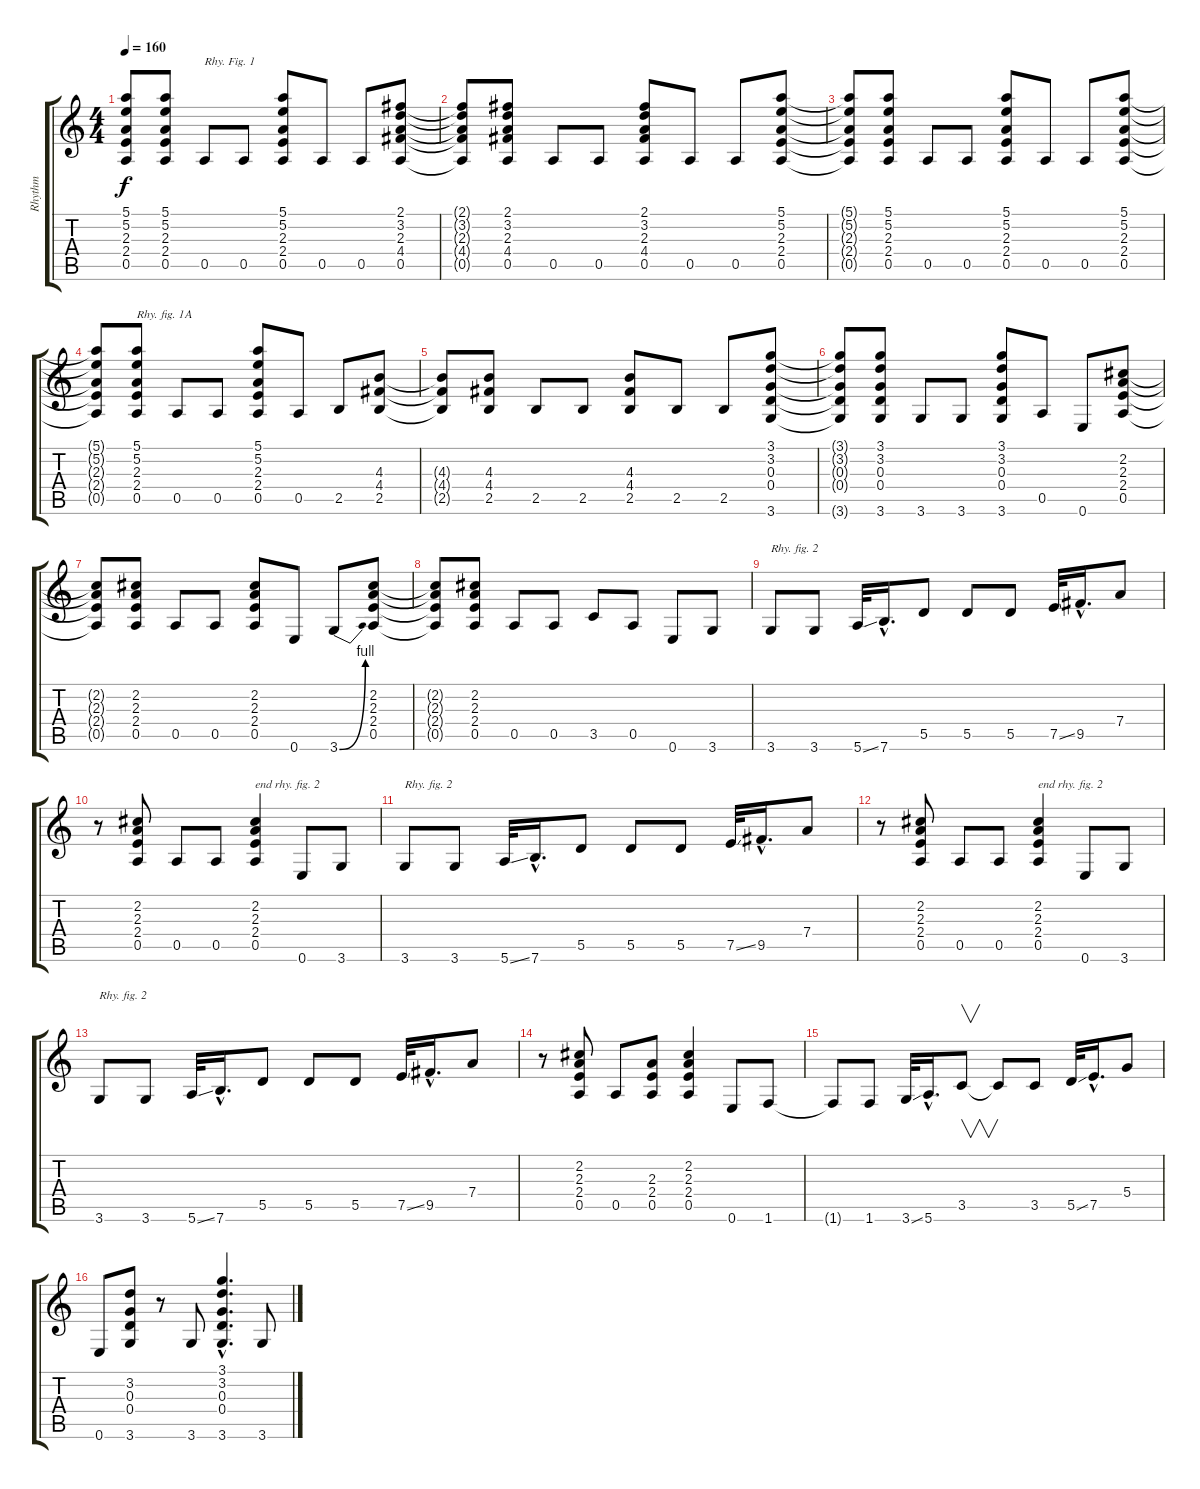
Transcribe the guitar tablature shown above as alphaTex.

\track ("Rhythm" "Rhythm") {instrument overdrivenguitar}
\staff {score tabs}
\tuning (E4 B3 G3 D3 A2 E2) {hide}
\ts (4 4)
\tempo 160
\clef g2
\ks c
(5.1{t} 5.2{t} 2.3{t} 2.4{t} 0.5{t}).8{dy f} (5.1 5.2 2.3 2.4 0.5).8 0.5.8{txt "Rhy. Fig. 1"} 0.5.8 (5.1 5.2 2.3 2.4 0.5).8 0.5.8 0.5.8 (2.1 3.2 2.3 4.4 0.5).8 |
(2.1{t} 3.2{t} 2.3{t} 4.4{t} 0.5{t}).8 (2.1 3.2 2.3 4.4 0.5).8 0.5.8 0.5.8 (2.1 3.2 2.3 4.4 0.5).8 0.5.8 0.5.8 (5.1 5.2 2.3 2.4 0.5).8 |
(5.1{t} 5.2{t} 2.3{t} 2.4{t} 0.5{t}).8 (5.1 5.2 2.3 2.4 0.5).8 0.5.8 0.5.8 (5.1 5.2 2.3 2.4 0.5).8 0.5.8 0.5.8 (5.1 5.2 2.3 2.4 0.5).8 |
(5.1{t} 5.2{t} 2.3{t} 2.4{t} 0.5{t}).8 (5.1 5.2 2.3 2.4 0.5).8{txt "Rhy. fig. 1A"} 0.5.8 0.5.8 (5.1 5.2 2.3 2.4 0.5).8 0.5.8 2.5.8 (4.3 4.4 2.5).8 |
(4.3{t} 4.4{t} 2.5{t}).8 (4.3 4.4 2.5).8 2.5.8 2.5.8 (4.3 4.4 2.5).8 2.5.8 2.5.8 (3.1 3.2 0.3 0.4 3.6).8 |
(3.1{t} 3.2{t} 0.3{t} 0.4{t} 3.6{t}).8 (3.1 3.2 0.3 0.4 3.6).8 3.6.8 3.6.8 (3.1 3.2 0.3 0.4 3.6).8 0.5.8 0.6.8 (2.2 2.3 2.4 0.5).8 |
(2.2{t} 2.3{t} 2.4{t} 0.5{t}).8 (2.2 2.3 2.4 0.5).8 0.5.8 0.5.8 (2.2 2.3 2.4 0.5).8 0.6.8 3.6{be (bend 0 0 60 4)}.8 (2.2 2.3 2.4 0.5).8 |
(2.2{t} 2.3{t} 2.4{t} 0.5{t}).8 (2.2 2.3 2.4 0.5).8 0.5.8 0.5.8 3.5.8 0.5.8 0.6.8 3.6.8 |
3.6.8{txt "Rhy. fig. 2"} 3.6.8 5.6{ss}.32 7.6{hac}.16{d} 5.5.8 5.5.8 5.5.8 7.5{ss}.32 9.5{hac}.16{d} 7.4.8 |
r.8 (2.2 2.3 2.4 0.5).8 0.5.8 0.5.8 (2.2 2.3 2.4 0.5).4{txt "end rhy. fig. 2"} 0.6.8 3.6.8 |
3.6.8{txt "Rhy. fig. 2"} 3.6.8 5.6{ss}.32 7.6{hac}.16{d} 5.5.8 5.5.8 5.5.8 7.5{ss}.32 9.5{hac}.16{d} 7.4.8 |
r.8 (2.2 2.3 2.4 0.5).8 0.5.8 0.5.8 (2.2 2.3 2.4 0.5).4{txt "end rhy. fig. 2"} 0.6.8 3.6.8 |
3.6.8{txt "Rhy. fig. 2"} 3.6.8 5.6{ss}.32 7.6{hac}.16{d} 5.5.8 5.5.8 5.5.8 7.5{ss}.32 9.5{hac}.16{d} 7.4.8 |
r.8 (2.2 2.3 2.4 0.5).8 0.5.8 (2.3 2.4 0.5).8 (2.2 2.3 2.4 0.5).4 0.6.8 1.6.8 |
1.6{t}.8 1.6.8 3.6{ss}.32 5.6{hac}.16{d} 3.5.8{v} 3.5{t}.8 3.5.8 5.5{ss}.32 7.5{hac}.16{d} 5.4.8 |
0.6.8 (3.2 0.3 0.4 3.6).8 r.8 3.6.8 (3.1{hac} 3.2{hac} 0.3{hac} 0.4{hac} 3.6{hac}).4{d} 3.6.8
